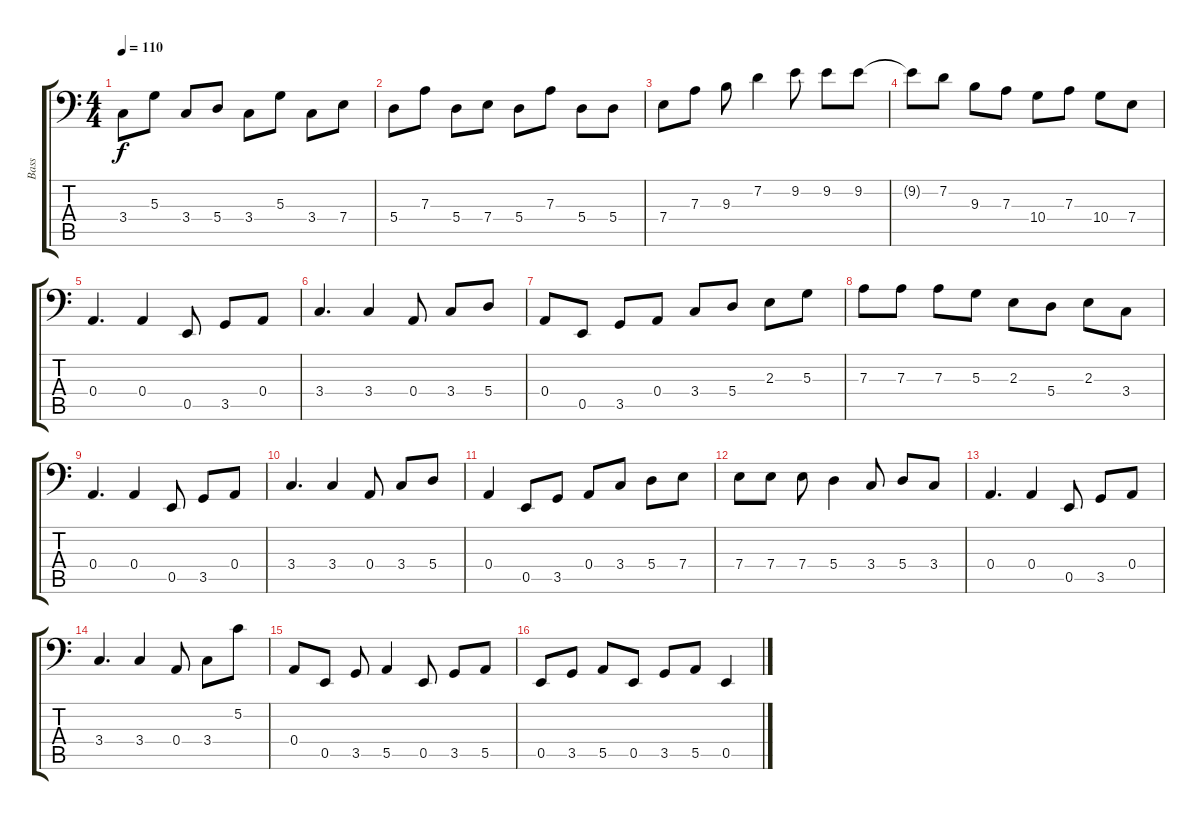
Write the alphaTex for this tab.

\track ("Bass" "Bass") {instrument electricbassfinger}
\staff {score tabs}
\tuning (C3 G2 D2 A1 E1 B0) {hide}
\ts (4 4)
\tempo 110
\clef f4
\ks c
3.4.8{dy f} 5.3.8 3.4.8 5.4.8 3.4.8 5.3.8 3.4.8 7.4.8 |
5.4.8 7.3.8 5.4.8 7.4.8 5.4.8 7.3.8 5.4.8 5.4.8 |
7.4.8 7.3.8 9.3.8 7.2.4 9.2.8 9.2.8 9.2.8 |
9.2{t}.8 7.2.8 9.3.8 7.3.8 10.4.8 7.3.8 10.4.8 7.4.8 |
0.4.4{d} 0.4.4 0.5.8 3.5.8 0.4.8 |
3.4.4{d} 3.4.4 0.4.8 3.4.8 5.4.8 |
0.4.8 0.5.8 3.5.8 0.4.8 3.4.8 5.4.8 2.3.8 5.3.8 |
7.3.8 7.3.8 7.3.8 5.3.8 2.3.8 5.4.8 2.3.8 3.4.8 |
0.4.4{d} 0.4.4 0.5.8 3.5.8 0.4.8 |
3.4.4{d} 3.4.4 0.4.8 3.4.8 5.4.8 |
0.4.4 0.5.8 3.5.8 0.4.8 3.4.8 5.4.8 7.4.8 |
7.4.8 7.4.8 7.4.8 5.4.4 3.4.8 5.4.8 3.4.8 |
0.4.4{d} 0.4.4 0.5.8 3.5.8 0.4.8 |
3.4.4{d} 3.4.4 0.4.8 3.4.8 5.2.8 |
0.4.8 0.5.8 3.5.8 5.5.4 0.5.8 3.5.8 5.5.8 |
0.5.8 3.5.8 5.5.8 0.5.8 3.5.8 5.5.8 0.5.4
